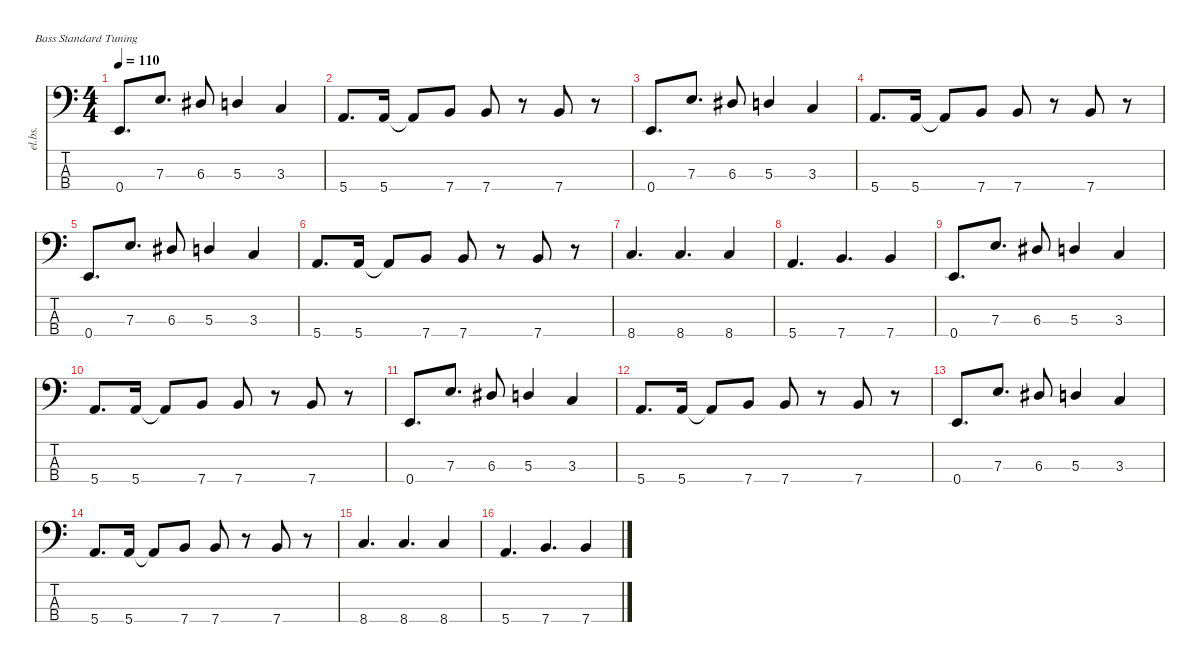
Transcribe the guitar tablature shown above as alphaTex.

\defaultSystemsLayout 4
\hideDynamics
\bracketExtendMode nobrackets
\otherSystemsTrackNameOrientation horizontal
\track ("Electric Bass" "el.bs.") {instrument electricbassfinger}
\staff {score tabs}
\tuning (G2 D2 A1 E1)
\ts (4 4)
\tempo 110
\clef f4
\ks c
0.4.8{d dy mf beam Up} 7.3.8{d beam Up} 6.3{acc #}.8{beam Up} 5.3.4{beam Up} 3.3.4{beam Up} |
5.4.8{d beam Up} 5.4.16{beam Up} 5.4{t}.8{beam Up} 7.4.8{beam Up} 7.4.8{beam Up} r.8{beam Up} 7.4.8{beam Up} r.8{beam Up} |
0.4.8{d beam Up} 7.3.8{d beam Up} 6.3{acc #}.8{beam Up} 5.3.4{beam Up} 3.3.4{beam Up} |
5.4.8{d beam Up} 5.4.16{beam Up} 5.4{t}.8{beam Up} 7.4.8{beam Up} 7.4.8{beam Up} r.8{beam Up} 7.4.8{beam Up} r.8{beam Up} |
0.4.8{d beam Up} 7.3.8{d beam Up} 6.3{acc #}.8{beam Up} 5.3.4{beam Up} 3.3.4{beam Up} |
5.4.8{d beam Up} 5.4.16{beam Up} 5.4{t}.8{beam Up} 7.4.8{beam Up} 7.4.8{beam Up} r.8{beam Up} 7.4.8{beam Up} r.8{beam Up} |
8.4.4{d beam Up} 8.4.4{d beam Up} 8.4.4{beam Up} |
5.4.4{d beam Up} 7.4.4{d beam Up} 7.4.4{beam Up} |
0.4.8{d beam Up} 7.3.8{d beam Up} 6.3{acc #}.8{beam Up} 5.3.4{beam Up} 3.3.4{beam Up} |
5.4.8{d beam Up} 5.4.16{beam Up} 5.4{t}.8{beam Up} 7.4.8{beam Up} 7.4.8{beam Up} r.8{beam Up} 7.4.8{beam Up} r.8{beam Up} |
0.4.8{d beam Up} 7.3.8{d beam Up} 6.3{acc #}.8{beam Up} 5.3.4{beam Up} 3.3.4{beam Up} |
5.4.8{d beam Up} 5.4.16{beam Up} 5.4{t}.8{beam Up} 7.4.8{beam Up} 7.4.8{beam Up} r.8{beam Up} 7.4.8{beam Up} r.8{beam Up} |
0.4.8{d beam Up} 7.3.8{d beam Up} 6.3{acc #}.8{beam Up} 5.3.4{beam Up} 3.3.4{beam Up} |
5.4.8{d beam Up} 5.4.16{beam Up} 5.4{t}.8{beam Up} 7.4.8{beam Up} 7.4.8{beam Up} r.8{beam Up} 7.4.8{beam Up} r.8{beam Up} |
8.4.4{d beam Up} 8.4.4{d beam Up} 8.4.4{beam Up} |
5.4.4{d beam Up} 7.4.4{d beam Up} 7.4.4{beam Up}
